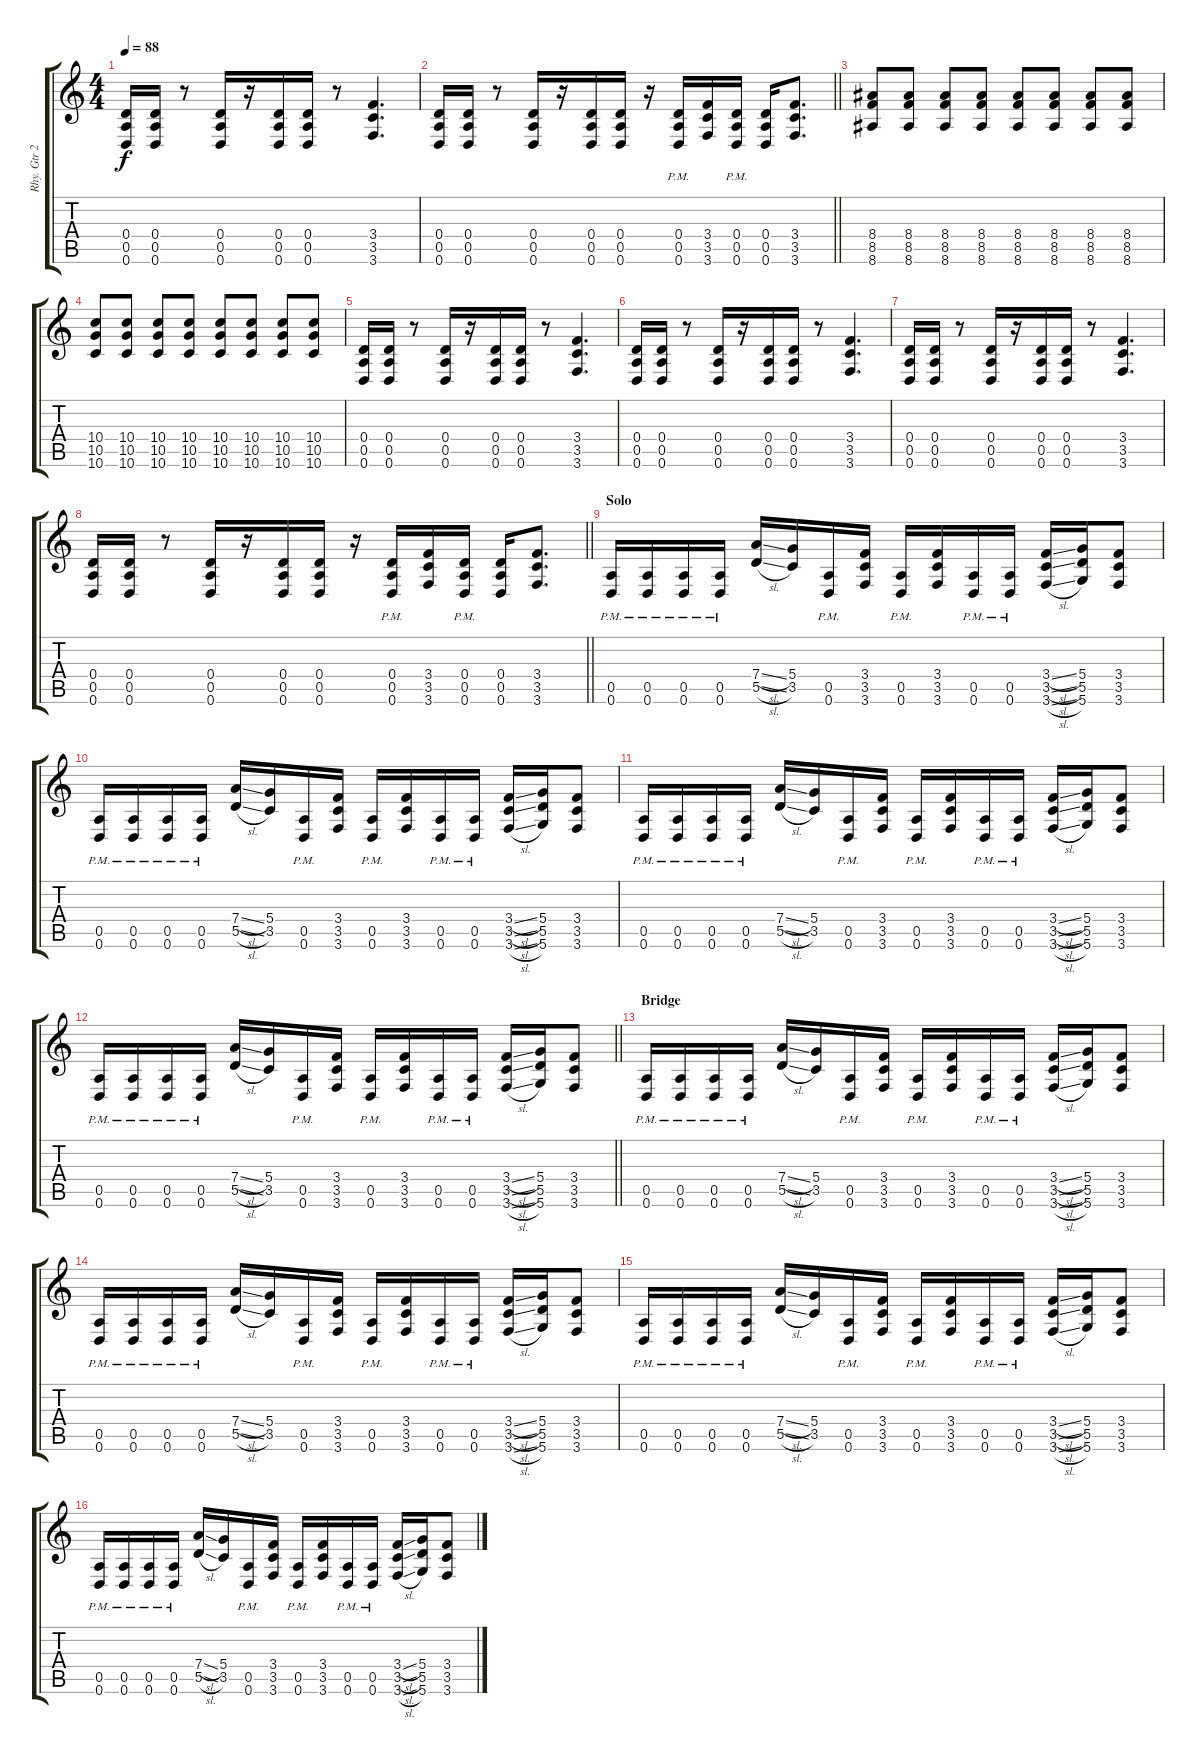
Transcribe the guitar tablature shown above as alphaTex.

\track ("Rhy. Gtr 2" "Rhy. Gtr 2") {instrument distortionguitar}
\staff {score tabs}
\tuning (E4 B3 G3 D3 A2 D2) {hide}
\ts (4 4)
\tempo 88
\clef g2
\ks c
(0.4 0.5 0.6).16{dy f} (0.4 0.5 0.6).16 r.8 (0.4 0.5 0.6).16 r.16 (0.4 0.5 0.6).16 (0.4 0.5 0.6).16 r.8 (3.4 3.5 3.6).4{d} |
\barLineRight lightlight
(0.4 0.5 0.6).16 (0.4 0.5 0.6).16 r.8 (0.4 0.5 0.6).16 r.16 (0.4 0.5 0.6).16 (0.4 0.5 0.6).16 r.16 (0.4{pm} 0.5{pm} 0.6{pm}).16 (3.4 3.5 3.6).16 (0.4{pm} 0.5{pm} 0.6{pm}).16 (0.4 0.5 0.6).16 (3.4 3.5 3.6).8{d} |
\section ("" "")
(8.4 8.5 8.6).8 (8.4 8.5 8.6).8 (8.4 8.5 8.6).8 (8.4 8.5 8.6).8 (8.4 8.5 8.6).8 (8.4 8.5 8.6).8 (8.4 8.5 8.6).8 (8.4 8.5 8.6).8 |
(10.4 10.5 10.6).8 (10.4 10.5 10.6).8 (10.4 10.5 10.6).8 (10.4 10.5 10.6).8 (10.4 10.5 10.6).8 (10.4 10.5 10.6).8 (10.4 10.5 10.6).8 (10.4 10.5 10.6).8 |
(0.4 0.5 0.6).16 (0.4 0.5 0.6).16 r.8 (0.4 0.5 0.6).16 r.16 (0.4 0.5 0.6).16 (0.4 0.5 0.6).16 r.8 (3.4 3.5 3.6).4{d} |
(0.4 0.5 0.6).16 (0.4 0.5 0.6).16 r.8 (0.4 0.5 0.6).16 r.16 (0.4 0.5 0.6).16 (0.4 0.5 0.6).16 r.8 (3.4 3.5 3.6).4{d} |
(0.4 0.5 0.6).16 (0.4 0.5 0.6).16 r.8 (0.4 0.5 0.6).16 r.16 (0.4 0.5 0.6).16 (0.4 0.5 0.6).16 r.8 (3.4 3.5 3.6).4{d} |
\barLineRight lightlight
(0.4 0.5 0.6).16 (0.4 0.5 0.6).16 r.8 (0.4 0.5 0.6).16 r.16 (0.4 0.5 0.6).16 (0.4 0.5 0.6).16 r.16 (0.4{pm} 0.5{pm} 0.6{pm}).16 (3.4 3.5 3.6).16 (0.4{pm} 0.5{pm} 0.6{pm}).16 (0.4 0.5 0.6).16 (3.4 3.5 3.6).8{d} |
\section ("" "Solo")
(0.5{pm} 0.6{pm}).16 (0.5{pm} 0.6{pm}).16 (0.5{pm} 0.6{pm}).16 (0.5{pm} 0.6{pm}).16 (7.4{sl} 5.5{sl}).16 (5.4 3.5).16 (0.5{pm} 0.6{pm}).16 (3.4 3.5 3.6).16 (0.5{pm} 0.6{pm}).16 (3.4 3.5 3.6).16 (0.5{pm} 0.6{pm}).16 (0.5{pm} 0.6{pm}).16 (3.4{sl} 3.5{sl} 3.6{sl}).16 (5.4 5.5 5.6).16 (3.4 3.5 3.6).8 |
(0.5{pm} 0.6{pm}).16 (0.5{pm} 0.6{pm}).16 (0.5{pm} 0.6{pm}).16 (0.5{pm} 0.6{pm}).16 (7.4{sl} 5.5{sl}).16 (5.4 3.5).16 (0.5{pm} 0.6{pm}).16 (3.4 3.5 3.6).16 (0.5{pm} 0.6{pm}).16 (3.4 3.5 3.6).16 (0.5{pm} 0.6{pm}).16 (0.5{pm} 0.6{pm}).16 (3.4{sl} 3.5{sl} 3.6{sl}).16 (5.4 5.5 5.6).16 (3.4 3.5 3.6).8 |
(0.5{pm} 0.6{pm}).16 (0.5{pm} 0.6{pm}).16 (0.5{pm} 0.6{pm}).16 (0.5{pm} 0.6{pm}).16 (7.4{sl} 5.5{sl}).16 (5.4 3.5).16 (0.5{pm} 0.6{pm}).16 (3.4 3.5 3.6).16 (0.5{pm} 0.6{pm}).16 (3.4 3.5 3.6).16 (0.5{pm} 0.6{pm}).16 (0.5{pm} 0.6{pm}).16 (3.4{sl} 3.5{sl} 3.6{sl}).16 (5.4 5.5 5.6).16 (3.4 3.5 3.6).8 |
\barLineRight lightlight
(0.5{pm} 0.6{pm}).16 (0.5{pm} 0.6{pm}).16 (0.5{pm} 0.6{pm}).16 (0.5{pm} 0.6{pm}).16 (7.4{sl} 5.5{sl}).16 (5.4 3.5).16 (0.5{pm} 0.6{pm}).16 (3.4 3.5 3.6).16 (0.5{pm} 0.6{pm}).16 (3.4 3.5 3.6).16 (0.5{pm} 0.6{pm}).16 (0.5{pm} 0.6{pm}).16 (3.4{sl} 3.5{sl} 3.6{sl}).16 (5.4 5.5 5.6).16 (3.4 3.5 3.6).8 |
\section ("" "Bridge")
(0.5{pm} 0.6{pm}).16 (0.5{pm} 0.6{pm}).16 (0.5{pm} 0.6{pm}).16 (0.5{pm} 0.6{pm}).16 (7.4{sl} 5.5{sl}).16 (5.4 3.5).16 (0.5{pm} 0.6{pm}).16 (3.4 3.5 3.6).16 (0.5{pm} 0.6{pm}).16 (3.4 3.5 3.6).16 (0.5{pm} 0.6{pm}).16 (0.5{pm} 0.6{pm}).16 (3.4{sl} 3.5{sl} 3.6{sl}).16 (5.4 5.5 5.6).16 (3.4 3.5 3.6).8 |
(0.5{pm} 0.6{pm}).16 (0.5{pm} 0.6{pm}).16 (0.5{pm} 0.6{pm}).16 (0.5{pm} 0.6{pm}).16 (7.4{sl} 5.5{sl}).16 (5.4 3.5).16 (0.5{pm} 0.6{pm}).16 (3.4 3.5 3.6).16 (0.5{pm} 0.6{pm}).16 (3.4 3.5 3.6).16 (0.5{pm} 0.6{pm}).16 (0.5{pm} 0.6{pm}).16 (3.4{sl} 3.5{sl} 3.6{sl}).16 (5.4 5.5 5.6).16 (3.4 3.5 3.6).8 |
(0.5{pm} 0.6{pm}).16 (0.5{pm} 0.6{pm}).16 (0.5{pm} 0.6{pm}).16 (0.5{pm} 0.6{pm}).16 (7.4{sl} 5.5{sl}).16 (5.4 3.5).16 (0.5{pm} 0.6{pm}).16 (3.4 3.5 3.6).16 (0.5{pm} 0.6{pm}).16 (3.4 3.5 3.6).16 (0.5{pm} 0.6{pm}).16 (0.5{pm} 0.6{pm}).16 (3.4{sl} 3.5{sl} 3.6{sl}).16 (5.4 5.5 5.6).16 (3.4 3.5 3.6).8 |
(0.5{pm} 0.6{pm}).16 (0.5{pm} 0.6{pm}).16 (0.5{pm} 0.6{pm}).16 (0.5{pm} 0.6{pm}).16 (7.4{sl} 5.5{sl}).16 (5.4 3.5).16 (0.5{pm} 0.6{pm}).16 (3.4 3.5 3.6).16 (0.5{pm} 0.6{pm}).16 (3.4 3.5 3.6).16 (0.5{pm} 0.6{pm}).16 (0.5{pm} 0.6{pm}).16 (3.4{sl} 3.5{sl} 3.6{sl}).16 (5.4 5.5 5.6).16 (3.4 3.5 3.6).8
